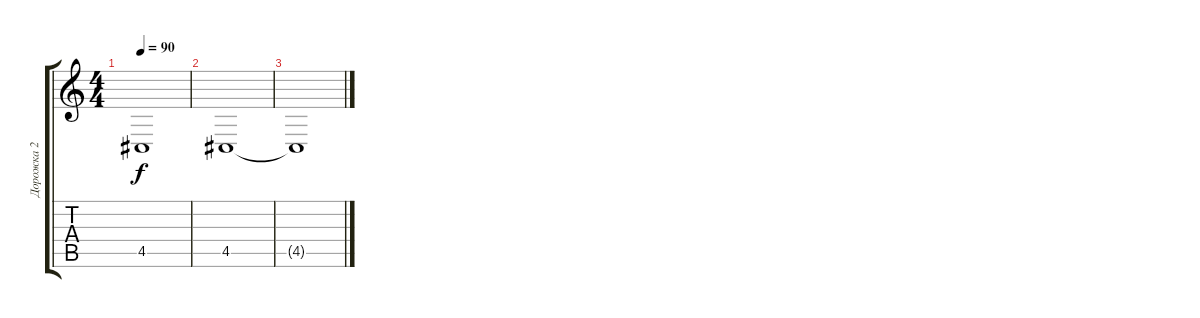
\track ("Дорожка 2" "Дорожка 2") {instrument seashore}
\staff {score tabs}
\tuning (E4 B3 G3 D3 A2 E2) {hide}
\ts (4 4)
\tempo 90
\clef g2
\ks c
4.5{t}.1{dy f} |
4.5.1 |
4.5{t}.1
